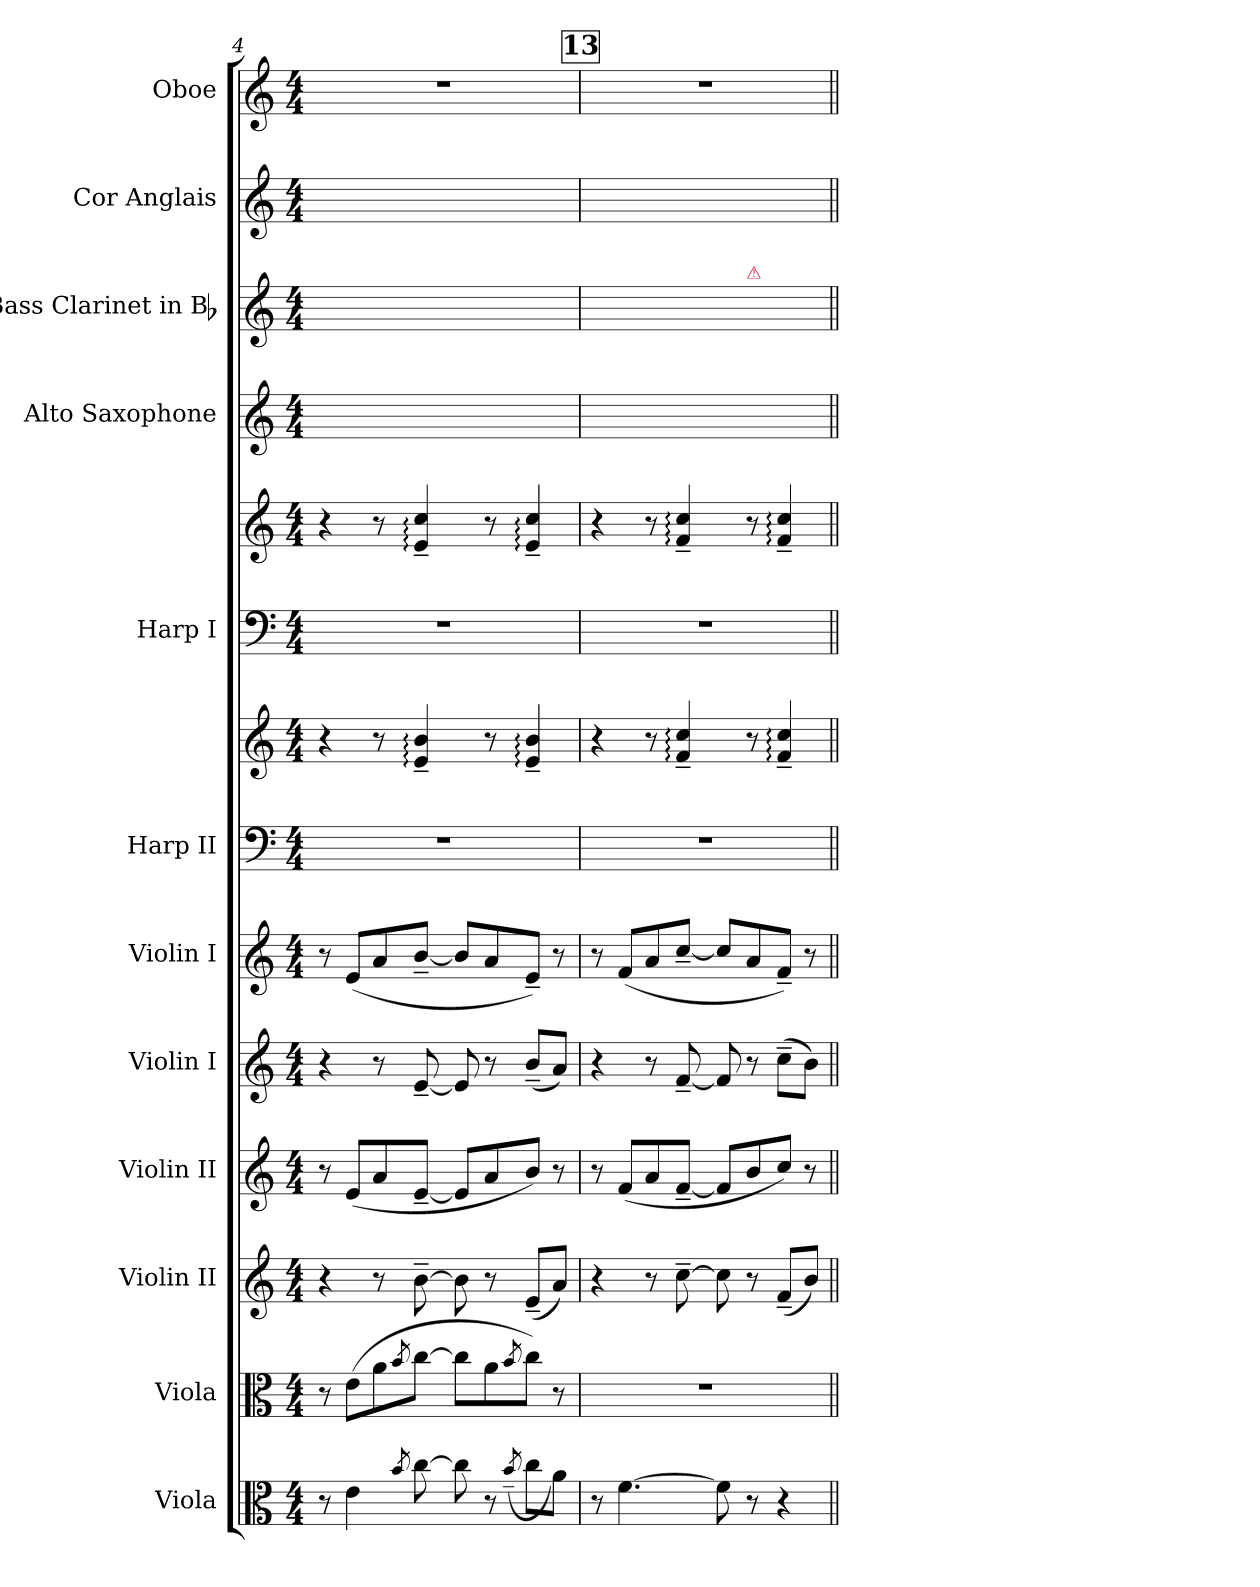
**kern	**kern	**kern	**kern	**kern	**kern	**kern	**kern	**kern	**kern	**kern	**kern	**kern	**kern
*part12	*part11	*part10	*part9	*part8	*part7	*part6	*part6	*part5	*part5	*part4	*part3	*part2	*part1
*staff14	*staff13	*staff12	*staff11	*staff10	*staff9	*staff8	*staff7	*staff6	*staff5	*staff4	*staff3	*staff2	*staff1
*I"Viola	*I"Viola	*I"Violin II	*I"Violin II	*I"Violin I	*I"Violin I	*I"Harp II	*	*I"Harp I	*	*I"Alto Saxophone	*I"Bass Clarinet in Bb	*I"Cor Anglais	*I"Oboe
*I'Vla.	*I'Vla.	*I'Vln. II	*I'Vln. II	*I'Vln. I	*I'Vln. I	*I'Hp.	*	*I'Hp.	*	*I'Alto Sax.	*I'B. Cl.	*I'C. A.	*I'Ob.
*clefC3	*clefC3	*clefG2	*clefG2	*clefG2	*clefG2	*clefF4	*clefG2	*clefF4	*clefG2	*clefG2	*clefG2	*clefG2	*clefG2
*	*	*	*	*	*	*	*	*	*	*ITrd5c9	*ITrd1c2	*ITrd4c7	*
*k[]	*k[]	*k[]	*k[]	*k[]	*k[]	*k[]	*k[]	*k[]	*k[]	*k[b-e-a-]	*k[b-e-]	*k[b-]	*k[]
*M4/4	*M4/4	*M4/4	*M4/4	*M4/4	*M4/4	*M4/4	*M4/4	*M4/4	*M4/4	*M4/4	*M4/4	*M4/4	*M4/4
=4	=4	=4	=4	=4	=4	=4	=4	=4	=4	=4	=4	=4	=4
8r	8r	4r	8r	4r	8r	1r	4r	1r	4r	2ryy	1ryy	2ryy	1r
4e	(8eL	.	(8eL	.	(8eL	.	.	.	.	.	.	.	.
.	8a	8r	8a	8r	8a	.	8r	.	8r	.	.	.	.
8qb/	8qb/	.	.	.	.	.	.	.	.	.	.	.	.
[8cc	[8ccJ	[8b~	[8e~J	[8e~	[8b~J	.	4e:~ 4b:~	.	4e:~ 4cc:~	.	.	.	.
8cc]	8ccL]	8b]	8eL]	8e]	8bL]	.	.	.	.	8ryy	.	8ryy	.
8r	8a	8r	8a	8r	8a	.	8r	.	8r	8ryy	.	8ryy	.
(8qb~/	8qb/	.	.	.	.	.	.	.	.	.	.	.	.
8ccL	8ccJ)	(8e~L	8bJ)	(8b~L	8e~J)	.	4e:~ 4b:~	.	4e:~ 4cc:~	8ryy	.	8ryy	.
8aJ)	8r	8aJ)	8r	8aJ)	8r	.	.	.	.	8ryy	.	8ryy	.
!!LO:REH:place=s1:t=13
=5	=5	=5	=5	=5	=5	=5	=5	=5	=5	=5	=5	=5	=5
8r	1r	4r	8r	4r	8r	1r	4r	1r	4r	1ryy	2ryy	1ryy	1r
[4.f	.	.	(8fL	.	(8fL	.	.	.	.	.	.	.	.
.	.	8r	8a	8r	8a	.	8r	.	8r	.	.	.	.
.	.	[8cc~	[8f~J	[8f~	[8cc~J	.	4f:~ 4cc:~	.	4f:~ 4cc:~	.	.	.	.
8f]	.	8cc]	8fL]	8f]	8ccL]	.	.	.	.	.	8ryy	.	.
!	!	!	!	!	!	!	!	!	!	!	!LO:TX:a:color=crimson:t=⚠	!	!
8r	.	8r	8b	8r	8a	.	8r	.	8r	.	4ryy	.	.
4r	.	(8f~L	8ccJ)	(8cc~L	8f~J)	.	4f:~ 4cc:~	.	4f:~ 4cc:~	.	.	.	.
.	.	8bJ)	8r	8bJ)	8r	.	.	.	.	.	8ryy	.	.
=||	=||	=||	=||	=||	=||	=||	=||	=||	=||	=||	=||	=||	=||
*-	*-	*-	*-	*-	*-	*-	*-	*-	*-	*-	*-	*-	*-
